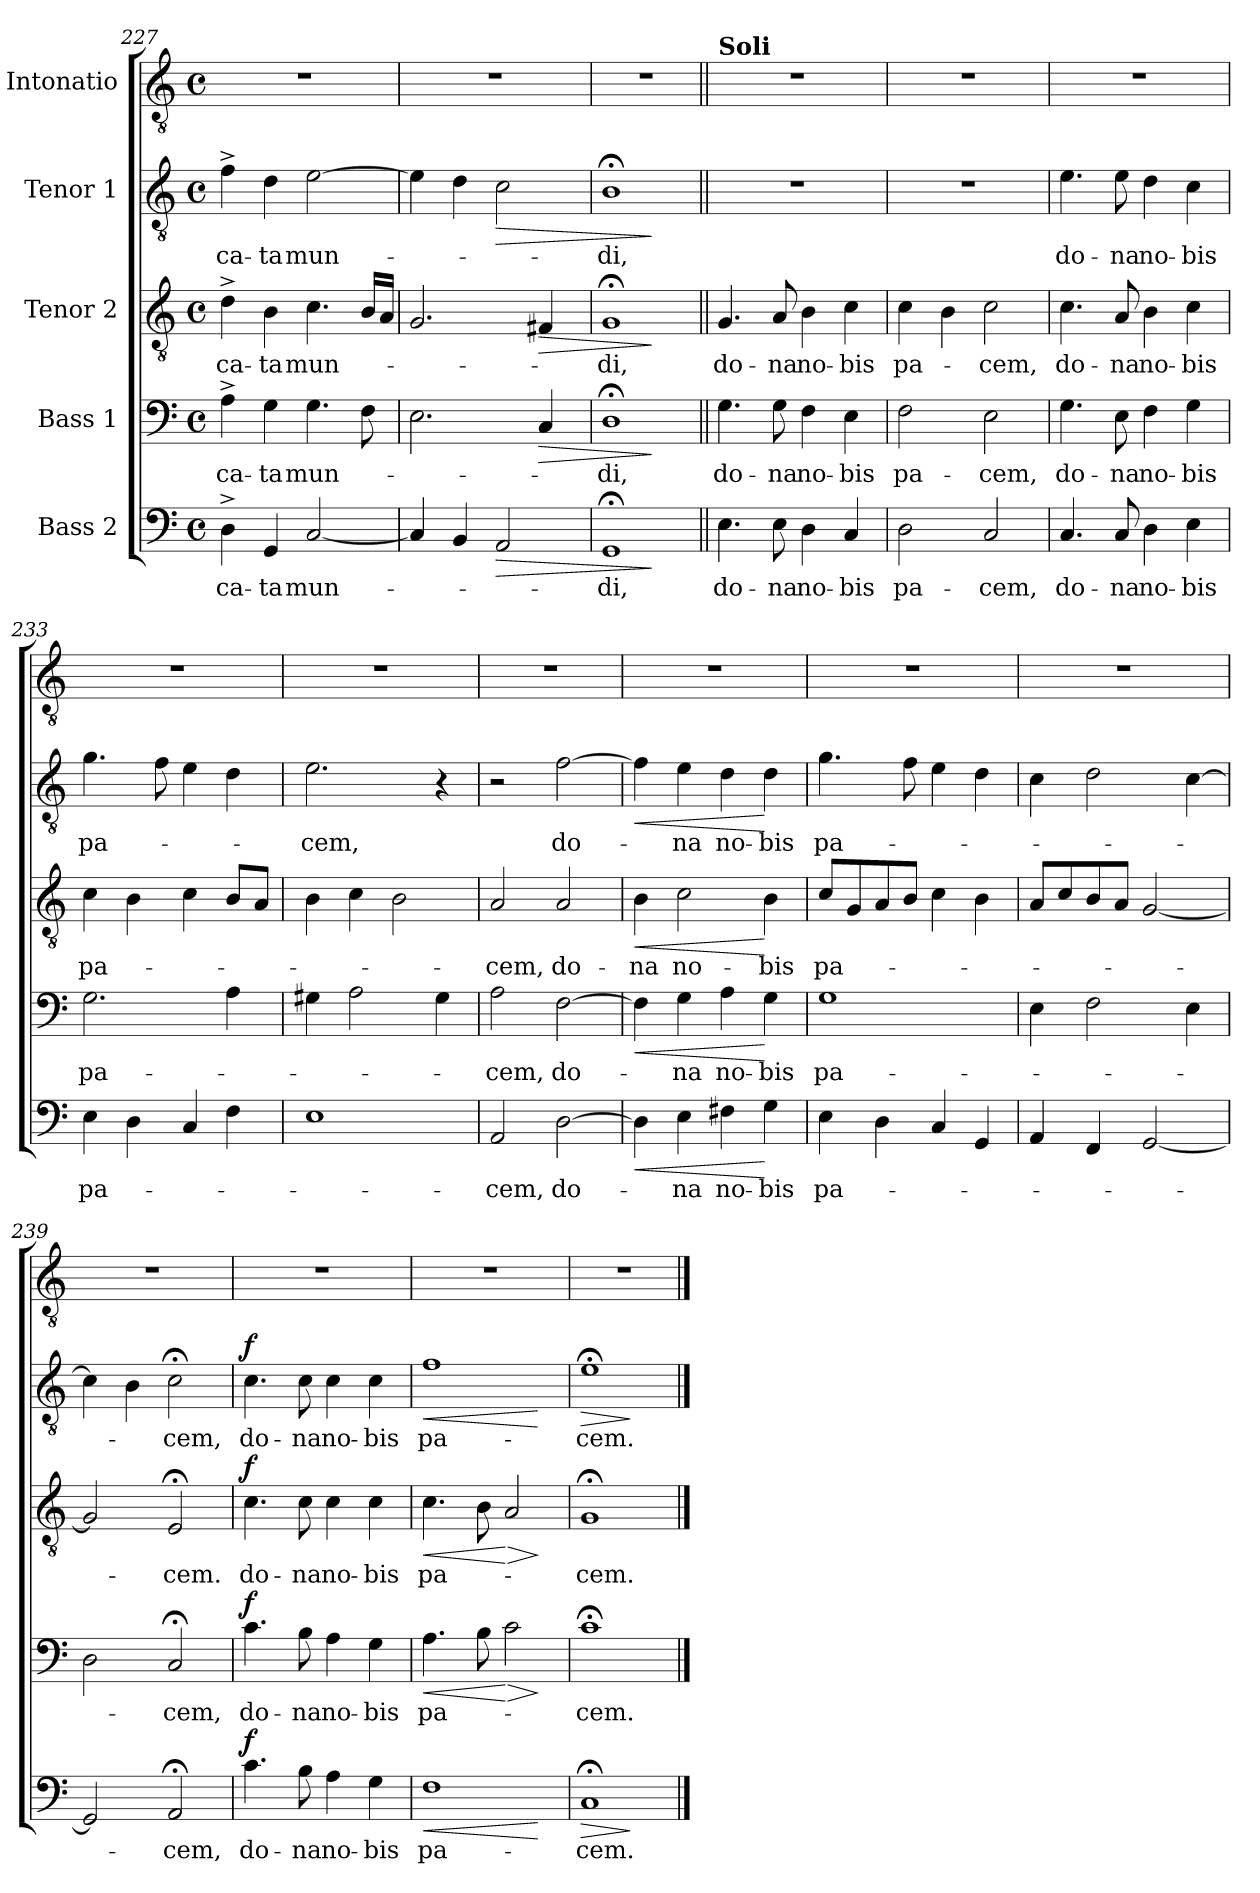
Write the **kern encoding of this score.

**kern	**text	**dynam	**kern	**text	**dynam	**kern	**text	**dynam	**kern	**text	**dynam	**kern
*part5	*part5	*part5	*part4	*part4	*part4	*part3	*part3	*part3	*part2	*part2	*part2	*part1
*staff5	*staff5	*staff5	*staff4	*staff4	*staff4	*staff3	*staff3	*staff3	*staff2	*staff2	*staff2	*staff1
*I"Bass 2	*	*	*I"Bass 1	*	*	*I"Tenor 2	*	*	*I"Tenor 1	*	*	*I"Intonatio
!!LO:LB:g=z
*clefF4	*	*	*clefF4	*	*	*clefGv2	*	*	*clefGv2	*	*	*clefGv2
*k[]	*	*	*k[]	*	*	*k[]	*	*	*k[]	*	*	*k[]
*C:	*	*	*C:	*	*	*C:	*	*	*C:	*	*	*C:
*M4/4	*	*	*M4/4	*	*	*M4/4	*	*	*M4/4	*	*	*M4/4
*met(c)	*	*	*met(c)	*	*	*met(c)	*	*	*met(c)	*	*	*met(c)
=227	=227	=227	=227	=227	=227	=227	=227	=227	=227	=227	=227	=227
!	!LO:LY:b	!	!	!LO:LY:b	!	!	!LO:LY:b	!	!	!LO:LY:b	!	!
4D^>\	-ca-	.	4A^>\	-ca-	.	4d^>\	-ca-	.	4f^>\	-ca-	.	1r
!	!LO:LY:b	!	!	!LO:LY:b	!	!	!LO:LY:b	!	!	!LO:LY:b	!	!
4GG/	-ta	.	4G\	-ta	.	4B\	-ta	.	4d\	-ta	.	.
!	!LO:LY:b	!	!	!LO:LY:b	!	!	!LO:LY:b	!	!	!LO:LY:b	!	!
[2C/	mun-	.	4.G\	mun-	.	4.c\	mun-	.	[2e\	mun-	.	.
.	.	.	8F\	.	.	16B/LL	.	.	.	.	.	.
.	.	.	.	.	.	16A/JJ	.	.	.	.	.	.
=228	=228	=228	=228	=228	=228	=228	=228	=228	=228	=228	=228	=228
4C/]	.	.	2.E\	.	.	2.G/	.	.	4e\]	.	.	1r
4BB/	.	.	.	.	.	.	.	.	4d\	.	.	.
!	!	!LO:HP:b	!	!	!	!	!	!	!	!	!LO:HP:b	!
2AA/	.	>	.	.	.	.	.	.	2c\	.	>	.
!	!	!	!	!	!LO:HP:b	!	!	!LO:HP:b	!	!	!	!
.	.	.	4C/	.	>	4F#X/	.	>	.	.	.	.
=229	=229	=229	=229	=229	=229	=229	=229	=229	=229	=229	=229	=229
!	!LO:LY:b	!	!	!LO:LY:b	!	!	!LO:LY:b	!	!	!LO:LY:b	!	!
1GG;	-di,	.	1D;<	-di,	.	1G;	-di,	.	1B;<	-di,	.	1r
.	.	]	.	.	]	.	.	]	.	.	]	.
=230||	=230||	=230||	=230||	=230||	=230||	=230||	=230||	=230||	=230||	=230||	=230||	=230||
!	!	!	!	!	!	!	!	!	!	!	!	!LO:TX:a:B:t=Soli
!	!LO:LY:b	!	!	!LO:LY:b	!	!	!LO:LY:b	!	!	!	!	!
4.E\	do-	.	4.G\	do-	.	4.G/	do-	.	1r	.	.	1r
!	!LO:LY:b	!	!	!LO:LY:b	!	!	!LO:LY:b	!	!	!	!	!
8E\	-na	.	8G\	-na	.	8A/	-na	.	.	.	.	.
!	!LO:LY:b	!	!	!LO:LY:b	!	!	!LO:LY:b	!	!	!	!	!
4D\	no-	.	4F\	no-	.	4B\	no-	.	.	.	.	.
!	!LO:LY:b	!	!	!LO:LY:b	!	!	!LO:LY:b	!	!	!	!	!
4C/	-bis	.	4E\	-bis	.	4c\	-bis	.	.	.	.	.
=231	=231	=231	=231	=231	=231	=231	=231	=231	=231	=231	=231	=231
!	!LO:LY:b	!	!	!LO:LY:b	!	!	!LO:LY:b	!	!	!	!	!
2D\	pa-	.	2F\	pa-	.	4c\	pa-	.	1r	.	.	1r
.	.	.	.	.	.	4B\	.	.	.	.	.	.
!	!LO:LY:b	!	!	!LO:LY:b	!	!	!LO:LY:b	!	!	!	!	!
2C/	-cem,	.	2E\	-cem,	.	2c\	-cem,	.	.	.	.	.
=232	=232	=232	=232	=232	=232	=232	=232	=232	=232	=232	=232	=232
!	!LO:LY:b	!	!	!LO:LY:b	!	!	!LO:LY:b	!	!	!LO:LY:b	!	!
4.C/	do-	.	4.G\	do-	.	4.c\	do-	.	4.e\	do-	.	1r
!	!LO:LY:b	!	!	!LO:LY:b	!	!	!LO:LY:b	!	!	!LO:LY:b	!	!
8C/	-na	.	8E\	-na	.	8A/	-na	.	8e\	-na	.	.
!	!LO:LY:b	!	!	!LO:LY:b	!	!	!LO:LY:b	!	!	!LO:LY:b	!	!
4D\	no-	.	4F\	no-	.	4B\	no-	.	4d\	no-	.	.
!	!LO:LY:b	!	!	!LO:LY:b	!	!	!LO:LY:b	!	!	!LO:LY:b	!	!
4E\	-bis	.	4G\	-bis	.	4c\	-bis	.	4c\	-bis	.	.
=233	=233	=233	=233	=233	=233	=233	=233	=233	=233	=233	=233	=233
!	!LO:LY:b	!	!	!LO:LY:b	!	!	!LO:LY:b	!	!	!LO:LY:b	!	!
4E\	pa-	.	2.G\	pa-	.	4c\	pa-	.	4.g\	pa-	.	1r
4D\	.	.	.	.	.	4B\	.	.	.	.	.	.
.	.	.	.	.	.	.	.	.	8f\	.	.	.
4C/	.	.	.	.	.	4c\	.	.	4e\	.	.	.
4F\	.	.	4A\	.	.	8B/L	.	.	4d\	.	.	.
.	.	.	.	.	.	8A/J	.	.	.	.	.	.
=234	=234	=234	=234	=234	=234	=234	=234	=234	=234	=234	=234	=234
!	!	!	!	!	!	!	!	!	!	!LO:LY:b	!	!
1E	.	.	4G#X\	.	.	4B\	.	.	2.e\	-cem,	.	1r
.	.	.	2A\	.	.	4c\	.	.	.	.	.	.
.	.	.	.	.	.	2B\	.	.	.	.	.	.
.	.	.	4G#\	.	.	.	.	.	4r	.	.	.
!!LO:LB:g=z
=235	=235	=235	=235	=235	=235	=235	=235	=235	=235	=235	=235	=235
!	!LO:LY:b	!	!	!LO:LY:b	!	!	!LO:LY:b	!	!	!	!	!
2AA/	-cem,	.	2A\	-cem,	.	2A/	-cem,	.	2r	.	.	1r
!	!LO:LY:b	!	!	!LO:LY:b	!	!	!LO:LY:b	!	!	!LO:LY:b	!	!
[2D\	do-	.	[2F\	do-	.	2A/	do-	.	[2f\	do-	.	.
=236	=236	=236	=236	=236	=236	=236	=236	=236	=236	=236	=236	=236
!	!	!LO:HP:b	!	!	!LO:HP:b	!	!LO:LY:b	!LO:HP:b	!	!	!LO:HP:b	!
4D\]	.	<	4F\]	.	<	4B\	-na	<	4f\]	.	<	1r
!	!LO:LY:b	!	!	!LO:LY:b	!	!	!LO:LY:b	!	!	!LO:LY:b	!	!
4E\	-na	.	4G\	-na	.	2c\	no-	.	4e\	-na	.	.
!	!LO:LY:b	!	!	!LO:LY:b	!	!	!	!	!	!LO:LY:b	!	!
4F#X\	no-	.	4A\	no-	.	.	.	.	4d\	no-	.	.
!	!LO:LY:b	!	!	!LO:LY:b	!	!	!LO:LY:b	!	!	!LO:LY:b	!	!
4G\	-bis	[	4G\	-bis	[	4B\	-bis	[	4d\	-bis	[	.
=237	=237	=237	=237	=237	=237	=237	=237	=237	=237	=237	=237	=237
!	!LO:LY:b	!	!	!LO:LY:b	!	!	!LO:LY:b	!	!	!LO:LY:b	!	!
4E\	pa-	.	1G	pa-	.	8c/L	pa-	.	4.g\	pa-	.	1r
.	.	.	.	.	.	8G/	.	.	.	.	.	.
4D\	.	.	.	.	.	8A/	.	.	.	.	.	.
.	.	.	.	.	.	8B/J	.	.	8f\	.	.	.
4C/	.	.	.	.	.	4c\	.	.	4e\	.	.	.
4GG/	.	.	.	.	.	4B\	.	.	4d\	.	.	.
=238	=238	=238	=238	=238	=238	=238	=238	=238	=238	=238	=238	=238
4AA/	.	.	4E\	.	.	8A/L	.	.	4c\	.	.	1r
.	.	.	.	.	.	8c/	.	.	.	.	.	.
4FF/	.	.	2F\	.	.	8B/	.	.	2d\	.	.	.
.	.	.	.	.	.	8A/J	.	.	.	.	.	.
[2GG/	.	.	.	.	.	[2G/	.	.	.	.	.	.
.	.	.	4E\	.	.	.	.	.	[4c\	.	.	.
=239	=239	=239	=239	=239	=239	=239	=239	=239	=239	=239	=239	=239
2GG/]	.	.	2D\	.	.	2G/]	.	.	4c\]	.	.	1r
.	.	.	.	.	.	.	.	.	4B\	.	.	.
!	!LO:LY:b	!	!	!LO:LY:b	!	!	!LO:LY:b	!	!	!LO:LY:b	!	!
2AA;/	-cem,	.	2C;/	-cem,	.	2E;/	-cem.	.	2c;<\	-cem,	.	.
=240	=240	=240	=240	=240	=240	=240	=240	=240	=240	=240	=240	=240
!	!LO:LY:b	!LO:DY:a	!	!LO:LY:b	!LO:DY:a	!	!LO:LY:b	!LO:DY:a	!	!LO:LY:b	!LO:DY:a	!
4.c\	do-	f	4.c\	do-	f	4.c\	do-	f	4.c\	do-	f	1r
!	!LO:LY:b	!	!	!LO:LY:b	!	!	!LO:LY:b	!	!	!LO:LY:b	!	!
8B\	-na	.	8B\	-na	.	8c\	-na	.	8c\	-na	.	.
!	!LO:LY:b	!	!	!LO:LY:b	!	!	!LO:LY:b	!	!	!LO:LY:b	!	!
4A\	no-	.	4A\	no-	.	4c\	no-	.	4c\	no-	.	.
!	!LO:LY:b	!	!	!LO:LY:b	!	!	!LO:LY:b	!	!	!LO:LY:b	!	!
4G\	-bis	.	4G\	-bis	.	4c\	-bis	.	4c\	-bis	.	.
=241	=241	=241	=241	=241	=241	=241	=241	=241	=241	=241	=241	=241
!	!LO:LY:b	!LO:HP:b	!	!LO:LY:b	!LO:HP:b	!	!LO:LY:b	!LO:HP:b	!	!LO:LY:b	!LO:HP:b	!
1F	pa-	<	4.A\	pa-	<	4.c\	pa-	<	1f	pa-	<	1r
.	.	.	8B\	.	.	8B\	.	.	.	.	.	.
!	!	!	!	!	!LO:HP:n=1:b	!	!	!LO:HP:n=1:b	!	!	!	!
.	.	.	2c\	.	[ >	2A/	.	[ >	.	.	.	.
.	.	[	.	.	]	.	.	]	.	.	[	.
=242	=242	=242	=242	=242	=242	=242	=242	=242	=242	=242	=242	=242
!	!LO:LY:b	!LO:HP:b	!	!LO:LY:b	!	!	!LO:LY:b	!	!	!LO:LY:b	!LO:HP:b	!
1C;	-cem.	>	1c;<	-cem.	.	1G;	-cem.	.	1e;<	-cem.	>	1r
.	.	]	.	.	.	.	.	.	.	.	]	.
==	==	==	==	==	==	==	==	==	==	==	==	==
*-	*-	*-	*-	*-	*-	*-	*-	*-	*-	*-	*-	*-
